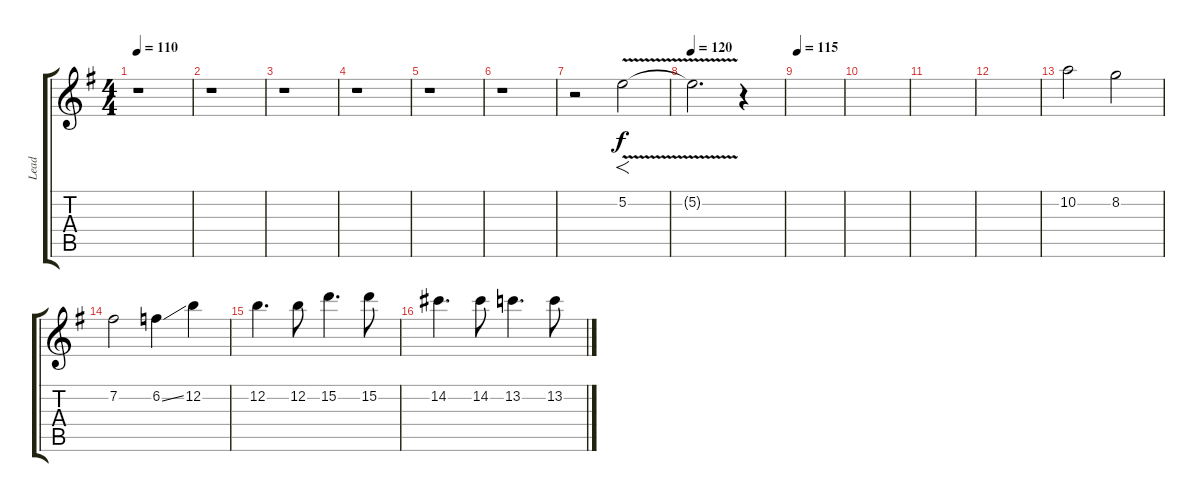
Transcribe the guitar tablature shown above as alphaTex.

\track ("Lead" "Lead") {instrument distortionguitar}
\staff {score tabs}
\tuning (E4 B3 G3 D3 A2 E2) {hide}
\ts (4 4)
\tempo 110
\clef g2
\ks eminor
r.1{dy f} |
r.1 |
r.1 |
r.1 |
r.1 |
r.1 |
r.2 5.2{v}.2{f} |
\tempo 120
5.2{t}.2{d} r.4 |
\tempo 115
|
|
|
|
10.2.2 8.2.2 |
7.2.2 6.2{ss}.4 12.2.4 |
12.2.4{d} 12.2.8 15.2.4{d} 15.2.8 |
14.2.4{d} 14.2.8 13.2.4{d} 13.2.8
